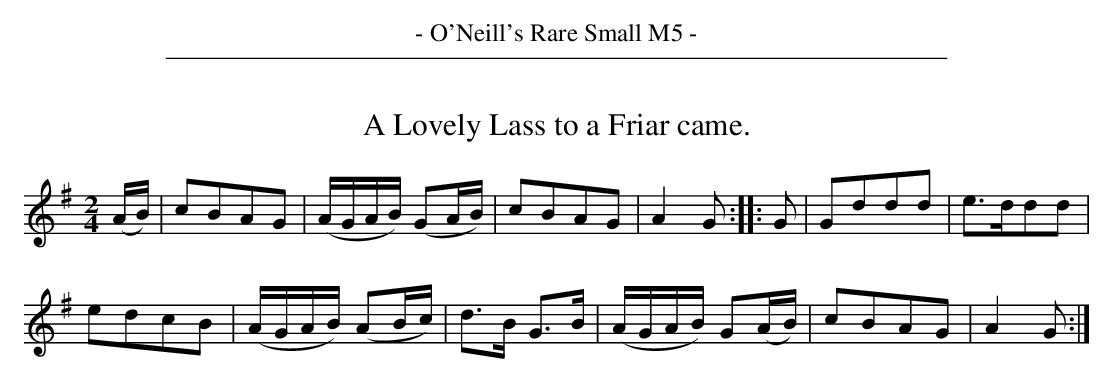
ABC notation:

X:1
T: A Lovely Lass to a Friar came.
M: 2/4
L: 1/16
K: G
(AB) |\
c2B2A2G2 | (AGAB) (G2AB) | c2B2A2G2 | A4 G2 :: G2 | G2d2d2d2 | e3dd2d2 |
e2d2c2B2 | (AGAB) (A2Bc) | d3B G3B | (AGAB) G2(AB) | c2B2A2G2 | A4 G2 :|
